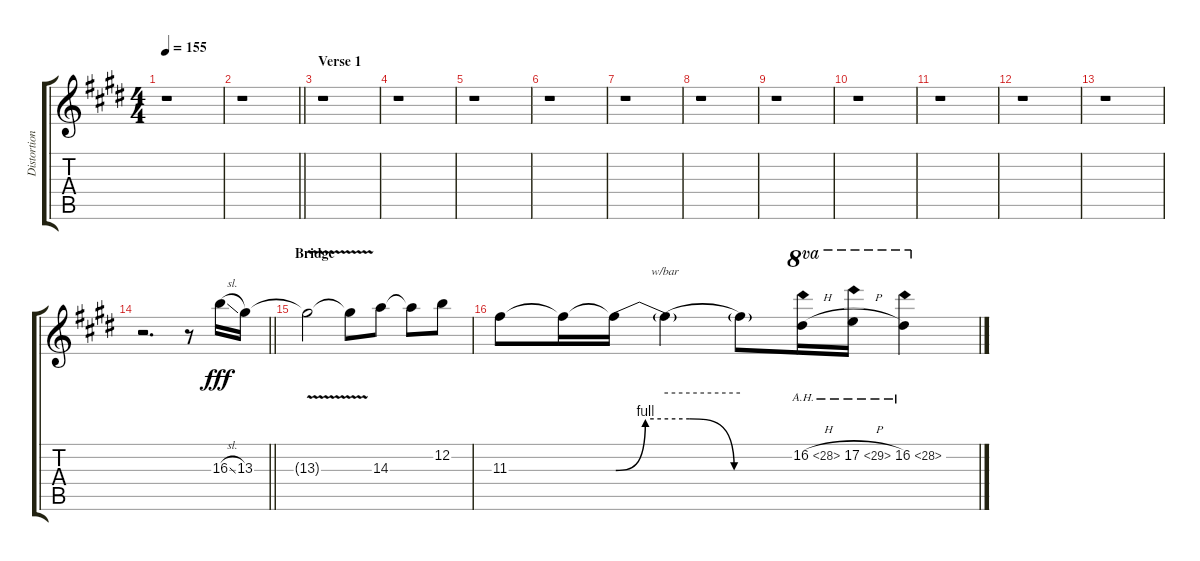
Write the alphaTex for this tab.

\track ("Distortion 2" "Distortion") {instrument distortionguitar}
\staff {score tabs}
\tuning (E4 B3 G3 D3 A2 E2) {hide}
\ts (4 4)
\tempo 155
\clef g2
\ks e
r.1{dy fff} |
\barLineRight lightlight
r.1 |
\section ("" "Verse 1")
r.1 |
r.1 |
r.1 |
r.1 |
r.1 |
r.1 |
r.1 |
r.1 |
r.1 |
r.1 |
r.1 |
\barLineRight lightlight
r.2{d} r.8 16.3{sl}.16 13.3.16 |
\section ("" "Bridge")
13.3{v t}.2 13.3{v t}.8 14.3.8 14.3{t}.8 12.2.8 |
11.3.8 11.3{t}.16 11.3{be (custom 0 0 10 4 25 4 40 0 60 0) t}.16 11.3{t}.4{tbe (hold default 0 0 60 0)} 11.3{t}.8 16.2{ah 12 h}.16{ot 8va} 17.2{ah 12 h}.16{ot 8va} 16.2{ah 12}.4{ot 8va}
